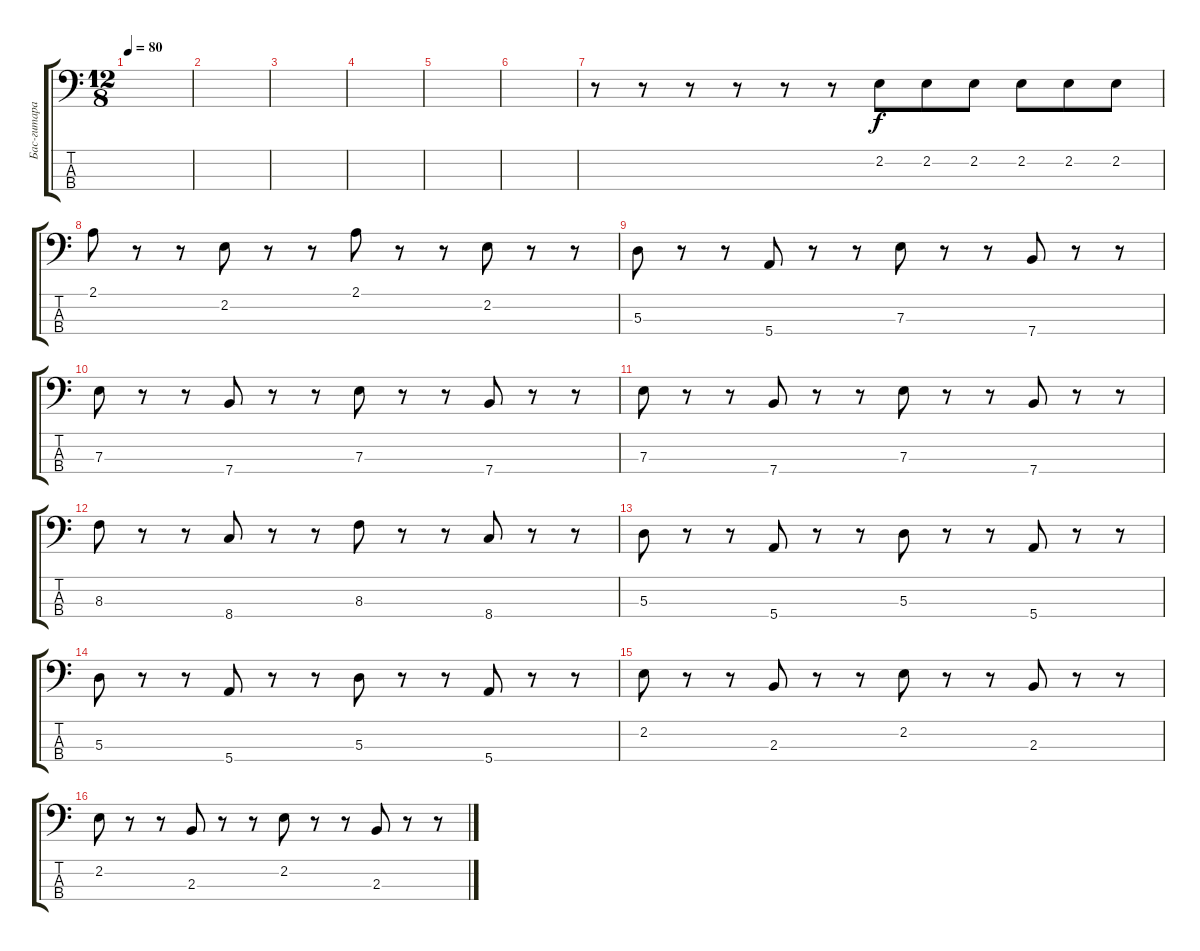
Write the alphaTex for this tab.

\track ("Бас-гитара" "Бас-гитара") {instrument acousticguitarsteel}
\staff {score tabs}
\tuning (G2 D2 A1 E1) {hide}
\ts (12 8)
\tempo 80
\clef f4
\ks c
|
|
|
|
|
|
r.8 r.8 r.8 r.8 r.8 r.8 2.2.8 2.2.8 2.2.8 2.2.8 2.2.8 2.2.8 |
2.1.8 r.8 r.8 2.2.8 r.8 r.8 2.1.8 r.8 r.8 2.2.8 r.8 r.8 |
5.3.8 r.8 r.8 5.4.8 r.8 r.8 7.3.8 r.8 r.8 7.4.8 r.8 r.8 |
7.3.8 r.8 r.8 7.4.8 r.8 r.8 7.3.8 r.8 r.8 7.4.8 r.8 r.8 |
7.3.8 r.8 r.8 7.4.8 r.8 r.8 7.3.8 r.8 r.8 7.4.8 r.8 r.8 |
8.3.8 r.8 r.8 8.4.8 r.8 r.8 8.3.8 r.8 r.8 8.4.8 r.8 r.8 |
5.3.8 r.8 r.8 5.4.8 r.8 r.8 5.3.8 r.8 r.8 5.4.8 r.8 r.8 |
5.3.8 r.8 r.8 5.4.8 r.8 r.8 5.3.8 r.8 r.8 5.4.8 r.8 r.8 |
2.2.8 r.8 r.8 2.3.8 r.8 r.8 2.2.8 r.8 r.8 2.3.8 r.8 r.8 |
2.2.8 r.8 r.8 2.3.8 r.8 r.8 2.2.8 r.8 r.8 2.3.8 r.8 r.8
